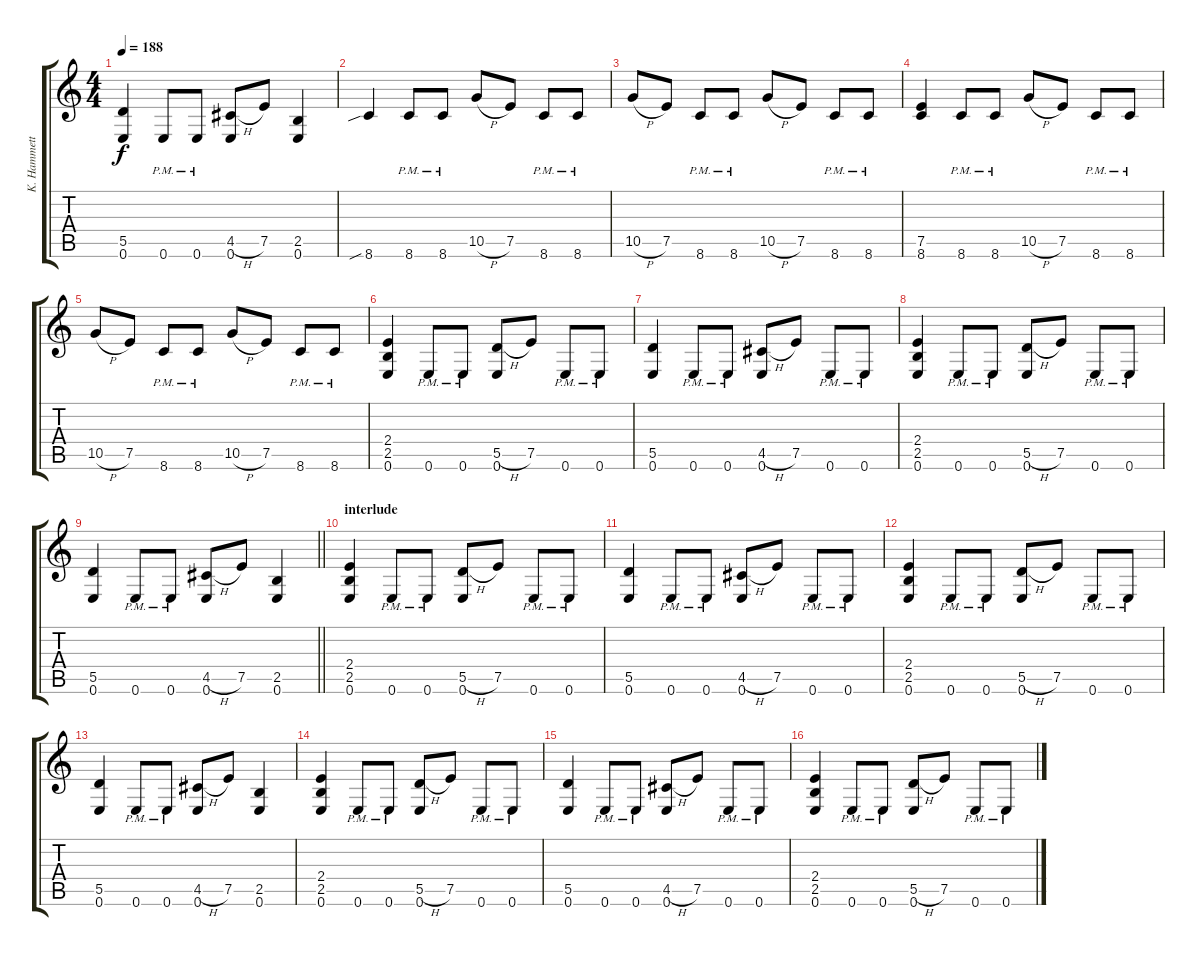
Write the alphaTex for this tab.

\track ("K. Hammett - Rhythm guitar" "K. Hammett") {instrument distortionguitar}
\staff {score tabs}
\tuning (E4 B3 G3 D3 A2 E2) {hide}
\ts (4 4)
\tempo 188
\clef g2
\ks c
(5.5 0.6).4{dy f} 0.6{pm}.8 0.6{pm}.8 (4.5{h} 0.6).8 7.5.8 (2.5 0.6).4 |
8.6{sib}.4 8.6{pm}.8 8.6{pm}.8 10.5{h}.8 7.5.8 8.6{pm}.8 8.6{pm}.8 |
10.5{h}.8 7.5.8 8.6{pm}.8 8.6{pm}.8 10.5{h}.8 7.5.8 8.6{pm}.8 8.6{pm}.8 |
(7.5 8.6).4 8.6{pm}.8 8.6{pm}.8 10.5{h}.8 7.5.8 8.6{pm}.8 8.6{pm}.8 |
10.5{h}.8 7.5.8 8.6{pm}.8 8.6{pm}.8 10.5{h}.8 7.5.8 8.6{pm}.8 8.6{pm}.8 |
(2.4 2.5 0.6).4 0.6{pm}.8 0.6{pm}.8 (5.5{h} 0.6).8 7.5.8 0.6{pm}.8 0.6{pm}.8 |
(5.5 0.6).4 0.6{pm}.8 0.6{pm}.8 (4.5{h} 0.6).8 7.5.8 0.6{pm}.8 0.6{pm}.8 |
(2.4 2.5 0.6).4 0.6{pm}.8 0.6{pm}.8 (5.5{h} 0.6).8 7.5.8 0.6{pm}.8 0.6{pm}.8 |
\barLineRight lightlight
(5.5 0.6).4 0.6{pm}.8 0.6{pm}.8 (4.5{h} 0.6).8 7.5.8 (2.5 0.6).4 |
\section ("" "interlude")
(2.4 2.5 0.6).4 0.6{pm}.8 0.6{pm}.8 (5.5{h} 0.6).8 7.5.8 0.6{pm}.8 0.6{pm}.8 |
(5.5 0.6).4 0.6{pm}.8 0.6{pm}.8 (4.5{h} 0.6).8 7.5.8 0.6{pm}.8 0.6{pm}.8 |
(2.4 2.5 0.6).4 0.6{pm}.8 0.6{pm}.8 (5.5{h} 0.6).8 7.5.8 0.6{pm}.8 0.6{pm}.8 |
(5.5 0.6).4 0.6{pm}.8 0.6{pm}.8 (4.5{h} 0.6).8 7.5.8 (2.5 0.6).4 |
(2.4 2.5 0.6).4 0.6{pm}.8 0.6{pm}.8 (5.5{h} 0.6).8 7.5.8 0.6{pm}.8 0.6{pm}.8 |
(5.5 0.6).4 0.6{pm}.8 0.6{pm}.8 (4.5{h} 0.6).8 7.5.8 0.6{pm}.8 0.6{pm}.8 |
(2.4 2.5 0.6).4 0.6{pm}.8 0.6{pm}.8 (5.5{h} 0.6).8 7.5.8 0.6{pm}.8 0.6{pm}.8
